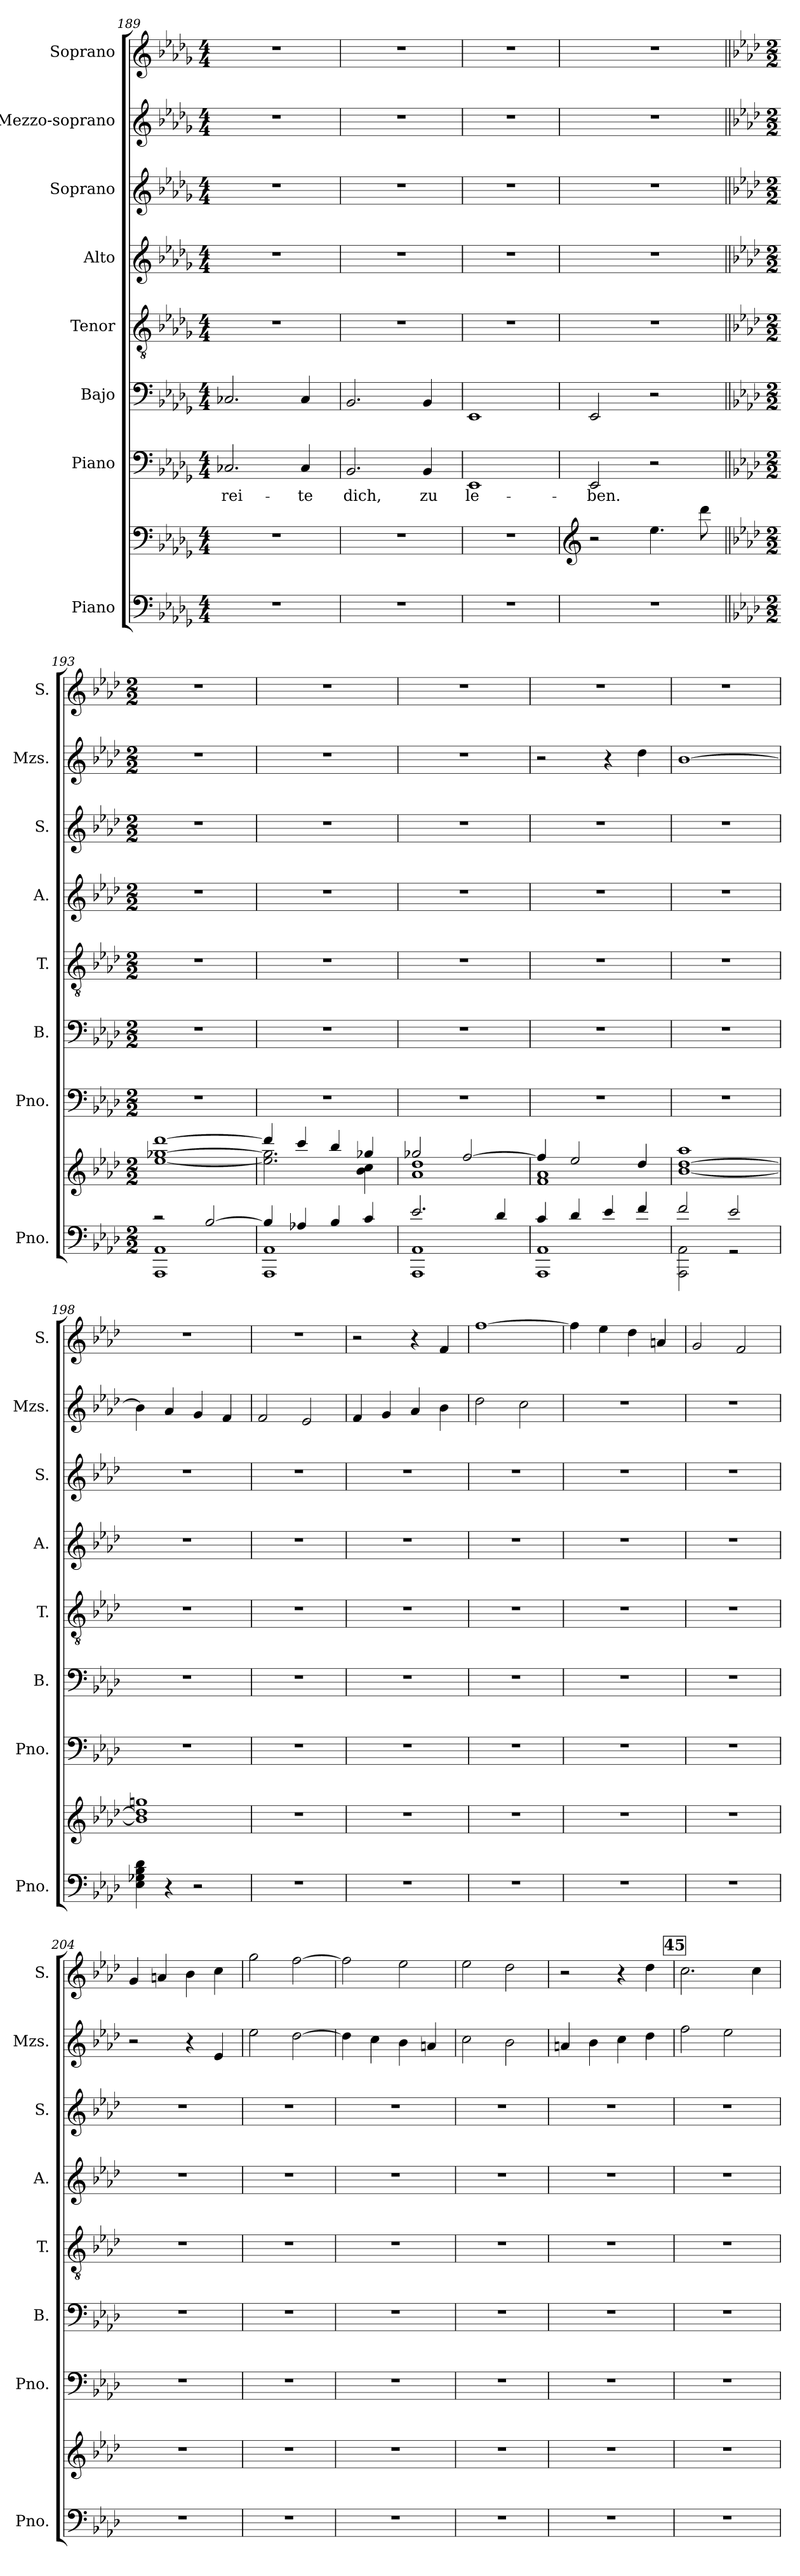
**kern	**kern	**kern	**text	**kern	**kern	**kern	**kern	**kern	**kern
*part8	*part8	*part7	*part7	*part6	*part5	*part4	*part3	*part2	*part1
*staff9	*staff8	*staff7	*staff7	*staff6	*staff5	*staff4	*staff3	*staff2	*staff1
*I"Piano	*	*I"Piano	*	*I"Bajo	*I"Tenor	*I"Alto	*I"Soprano	*I"Mezzo-soprano	*I"Soprano
*I'Pno.	*	*I'Pno.	*	*I'B.	*I'T.	*I'A.	*I'S.	*I'Mzs.	*I'S.
*clefF4	*clefF4	*clefF4	*	*clefF4	*clefGv2	*clefG2	*clefG2	*clefG2	*clefG2
*k[b-e-a-d-g-]	*k[b-e-a-d-g-]	*k[b-e-a-d-g-]	*	*k[b-e-a-d-g-]	*k[b-e-a-d-g-]	*k[b-e-a-d-g-]	*k[b-e-a-d-g-]	*k[b-e-a-d-g-]	*k[b-e-a-d-g-]
*M4/4	*M4/4	*M4/4	*	*M4/4	*M4/4	*M4/4	*M4/4	*M4/4	*M4/4
=189	=189	=189	=189	=189	=189	=189	=189	=189	=189
1r	1r	2.C-X/	-rei-	2.C-X/	1r	1r	1r	1r	1r
.	.	4C-/	-te	4C-/	.	.	.	.	.
=190	=190	=190	=190	=190	=190	=190	=190	=190	=190
1r	1r	2.BB-/	dich,	2.BB-/	1r	1r	1r	1r	1r
.	.	4BB-/	zu	4BB-/	.	.	.	.	.
=191	=191	=191	=191	=191	=191	=191	=191	=191	=191
1r	1r	1EE-	le-	1EE-	1r	1r	1r	1r	1r
=192	=192	=192	=192	=192	=192	=192	=192	=192	=192
*	*clefG2	*	*	*	*	*	*	*	*
1r	2r	2EE-/	-ben.	2EE-/	1r	1r	1r	1r	1r
.	4.ee-\	2r	.	2r	.	.	.	.	.
.	8ddd-\	.	.	.	.	.	.	.	.
=193||	=193||	=193||	=193||	=193||	=193||	=193||	=193||	=193||	=193||
!!LO:REH:place=s1:a:B:fs=14:t=44
*k[b-e-a-d-]	*k[b-e-a-d-]	*k[b-e-a-d-]	*	*k[b-e-a-d-]	*k[b-e-a-d-]	*k[b-e-a-d-]	*k[b-e-a-d-]	*k[b-e-a-d-]	*k[b-e-a-d-]
*M2/2	*M2/2	*M2/2	*	*M2/2	*M2/2	*M2/2	*M2/2	*M2/2	*M2/2
*	*	*	*	*	*	*	*	*	*MM176
*^	*	*	*	*	*	*	*	*	*
2r	1AAA- 1AA-	[1ee- [1gg-X [1ddd-	1r	.	1r	1r	1r	1r	1r	1r
[2B-/	.	.	.	.	.	.	.	.	.	.
!!LO:PB:g=z
=194	=194	=194	=194	=194	=194	=194	=194	=194	=194	=194
*	*	*^	*	*	*	*	*	*	*	*
4B-/]	1AAA- 1AA-	4ddd-/]	2.ee-\] 2.gg-\]	1r	.	1r	1r	1r	1r	1r	1r
4A-X/	.	4ccc/	.	.	.	.	.	.	.	.	.
4B-/	.	4bb-/	.	.	.	.	.	.	.	.	.
4c/	.	4gg-X/	4b-\ 4cc\	.	.	.	.	.	.	.	.
=195	=195	=195	=195	=195	=195	=195	=195	=195	=195	=195	=195
2.e-/	1AAA- 1AA-	2gg-X/	1a- 1dd-	1r	.	1r	1r	1r	1r	1r	1r
.	.	[2ff/	.	.	.	.	.	.	.	.	.
4d-/	.	.	.	.	.	.	.	.	.	.	.
=196	=196	=196	=196	=196	=196	=196	=196	=196	=196	=196	=196
4c/	1AAA- 1AA-	4ff/]	1f 1a-	1r	.	1r	1r	1r	1r	2r	1r
4d-/	.	2ee-/	.	.	.	.	.	.	.	.	.
4e-/	.	.	.	.	.	.	.	.	.	4r	.
4f/	.	4dd-/	.	.	.	.	.	.	.	4dd-\	.
*	*	*v	*v	*	*	*	*	*	*	*	*
=197	=197	=197	=197	=197	=197	=197	=197	=197	=197	=197
2f/	2AAA-\ 2AA-\	[1b- [1dd- 1aa-	1r	.	1r	1r	1r	1r	[1b-	1r
2e-/	2r	.	.	.	.	.	.	.	.	.
*v	*v	*	*	*	*	*	*	*	*	*
=198	=198	=198	=198	=198	=198	=198	=198	=198	=198
4E-\ 4G-X\ 4B-\ 4d-\	1b-] 1dd-] 1ggn	1r	.	1r	1r	1r	1r	4b-\]	1r
4r	.	.	.	.	.	.	.	4a-/	.
2r	.	.	.	.	.	.	.	4g/	.
.	.	.	.	.	.	.	.	4f/	.
=199	=199	=199	=199	=199	=199	=199	=199	=199	=199
1r	1r	1r	.	1r	1r	1r	1r	2f/	1r
.	.	.	.	.	.	.	.	2e-/	.
=200	=200	=200	=200	=200	=200	=200	=200	=200	=200
1r	1r	1r	.	1r	1r	1r	1r	4f/	2r
.	.	.	.	.	.	.	.	4g/	.
.	.	.	.	.	.	.	.	4a-/	4r
.	.	.	.	.	.	.	.	4b-\	4f/
=201	=201	=201	=201	=201	=201	=201	=201	=201	=201
1r	1r	1r	.	1r	1r	1r	1r	2dd-\	[1ff
.	.	.	.	.	.	.	.	2cc\	.
=202	=202	=202	=202	=202	=202	=202	=202	=202	=202
1r	1r	1r	.	1r	1r	1r	1r	1r	4ff\]
.	.	.	.	.	.	.	.	.	4ee-\
.	.	.	.	.	.	.	.	.	4dd-\
.	.	.	.	.	.	.	.	.	4an/
!!LO:PB:g=z
=203	=203	=203	=203	=203	=203	=203	=203	=203	=203
1r	1r	1r	.	1r	1r	1r	1r	1r	2g/
.	.	.	.	.	.	.	.	.	2f/
=204	=204	=204	=204	=204	=204	=204	=204	=204	=204
1r	1r	1r	.	1r	1r	1r	1r	2r	4g/
.	.	.	.	.	.	.	.	.	4an/
.	.	.	.	.	.	.	.	4r	4b-\
.	.	.	.	.	.	.	.	4e-/	4cc\
=205	=205	=205	=205	=205	=205	=205	=205	=205	=205
1r	1r	1r	.	1r	1r	1r	1r	2ee-\	2gg\
.	.	.	.	.	.	.	.	[2dd-\	[2ff\
=206	=206	=206	=206	=206	=206	=206	=206	=206	=206
1r	1r	1r	.	1r	1r	1r	1r	4dd-\]	2ff\]
.	.	.	.	.	.	.	.	4cc\	.
.	.	.	.	.	.	.	.	4b-\	2ee-\
.	.	.	.	.	.	.	.	4an/	.
=207	=207	=207	=207	=207	=207	=207	=207	=207	=207
1r	1r	1r	.	1r	1r	1r	1r	2cc\	2ee-\
.	.	.	.	.	.	.	.	2b-\	2dd-\
=208	=208	=208	=208	=208	=208	=208	=208	=208	=208
1r	1r	1r	.	1r	1r	1r	1r	4an/	2r
.	.	.	.	.	.	.	.	4b-\	.
.	.	.	.	.	.	.	.	4cc\	4r
.	.	.	.	.	.	.	.	4dd-\	4dd-\
!!LO:REH:place=s1:a:B:fs=14:t=45
=209	=209	=209	=209	=209	=209	=209	=209	=209	=209
1r	1r	1r	.	1r	1r	1r	1r	2ff\	2.cc\
.	.	.	.	.	.	.	.	2ee-\	.
.	.	.	.	.	.	.	.	.	4cc\
=	=	=	=	=	=	=	=	=	=
*-	*-	*-	*-	*-	*-	*-	*-	*-	*-
